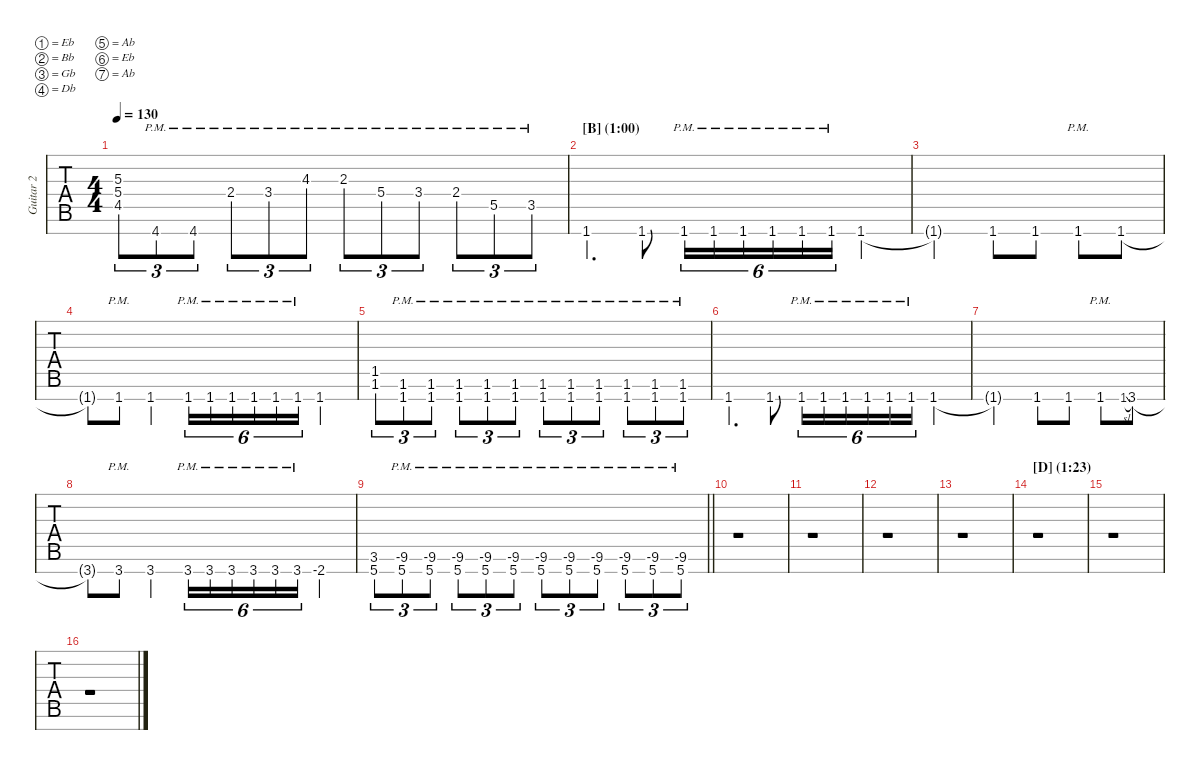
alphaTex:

\defaultSystemsLayout 4
\hideDynamics
\bracketExtendMode nobrackets
\multiTrackTrackNamePolicy allsystems
\firstSystemTrackNameMode fullname
\otherSystemsTrackNameMode fullname
\track ("Guitar 2" "Guitar 2") {instrument overdrivenguitar}
\staff {tabs}
\tuning (Eb4 Bb3 Gb3 Db3 Ab2 Eb2 Ab1)
\ts (4 4)
\tempo 130
\clef g2
\ks aminor
(5.3 4.5 5.4{acc #}).8{tu (3 2) dy mf} 4.7{pm}.8{tu (3 2)} 4.7{pm}.8{tu (3 2)} 2.4{pm acc #}.8{tu (3 2)} 3.4{pm}.8{tu (3 2)} 4.3{pm acc #}.8{tu (3 2)} 2.3{pm acc #}.8{tu (3 2)} 5.4{pm acc #}.8{tu (3 2)} 3.4{pm}.8{tu (3 2)} 2.4{pm acc #}.8{tu (3 2)} 5.5{pm acc #}.8{tu (3 2)} 3.5{pm}.8{tu (3 2)} |
\section ("B" "(1:00)")
1.7.4{d} 1.7.8 1.7{pm}.16{tu (6 4)} 1.7{pm}.16{tu (6 4)} 1.7{pm}.16{tu (6 4)} 1.7{pm}.16{tu (6 4)} 1.7{pm}.16{tu (6 4)} 1.7{pm}.16{tu (6 4)} 1.7.4 |
1.7{t}.2 1.7.8 1.7.8 1.7{pm}.8 1.7.8 |
1.7{t}.8 1.7{pm}.8 1.7.4 1.7{pm}.16{tu (6 4)} 1.7{pm}.16{tu (6 4)} 1.7{pm}.16{tu (6 4)} 1.7{pm}.16{tu (6 4)} 1.7{pm}.16{tu (6 4)} 1.7{pm}.16{tu (6 4)} 1.7.4 |
(1.6 1.5).8{tu (3 2)} (1.7{pm} 1.6{pm}).8{tu (3 2)} (1.7{pm} 1.6{pm}).8{tu (3 2)} (1.7{pm} 1.6{pm}).8{tu (3 2)} (1.7{pm} 1.6{pm}).8{tu (3 2)} (1.7{pm} 1.6{pm}).8{tu (3 2)} (1.7{pm} 1.6{pm}).8{tu (3 2)} (1.7{pm} 1.6{pm}).8{tu (3 2)} (1.7{pm} 1.6{pm}).8{tu (3 2)} (1.7{pm} 1.6{pm}).8{tu (3 2)} (1.7{pm} 1.6{pm}).8{tu (3 2)} (1.7{pm} 1.6{pm}).8{tu (3 2)} |
1.7.4{d} 1.7.8 1.7{pm}.16{tu (6 4)} 1.7{pm}.16{tu (6 4)} 1.7{pm}.16{tu (6 4)} 1.7{pm}.16{tu (6 4)} 1.7{pm}.16{tu (6 4)} 1.7{pm}.16{tu (6 4)} 1.7.4 |
1.7{t}.2 1.7.8 1.7.8 1.7{pm}.8 1.7{sl}.8{gr onbeat} 3.7.8 |
3.7{t}.8 3.7{pm}.8 3.7.4 3.7{pm}.16{tu (6 4)} 3.7{pm}.16{tu (6 4)} 3.7{pm}.16{tu (6 4)} 3.7{pm}.16{tu (6 4)} 3.7{pm}.16{tu (6 4)} 3.7{pm}.16{tu (6 4)} -2.7{acc #}.4 |
\barLineRight lightlight
(5.7{acc #} 3.6{acc #}).8{tu (3 2)} (-9.6{pm acc #} 5.7{pm acc #}).8{tu (3 2)} (-9.6{pm acc #} 5.7{pm acc #}).8{tu (3 2)} (-9.6{pm acc #} 5.7{pm acc #}).8{tu (3 2)} (-9.6{pm acc #} 5.7{pm acc #}).8{tu (3 2)} (-9.6{pm acc #} 5.7{pm acc #}).8{tu (3 2)} (-9.6{pm acc #} 5.7{pm acc #}).8{tu (3 2)} (-9.6{pm acc #} 5.7{pm acc #}).8{tu (3 2)} (-9.6{pm acc #} 5.7{pm acc #}).8{tu (3 2)} (-9.6{pm acc #} 5.7{pm acc #}).8{tu (3 2)} (-9.6{pm acc #} 5.7{pm acc #}).8{tu (3 2)} (-9.6{pm acc #} 5.7{pm acc #}).8{tu (3 2)} |
r.1 |
r.1 |
r.1 |
r.1 |
\section ("D" "(1:23)")
r.1 |
r.1 |
r.1
